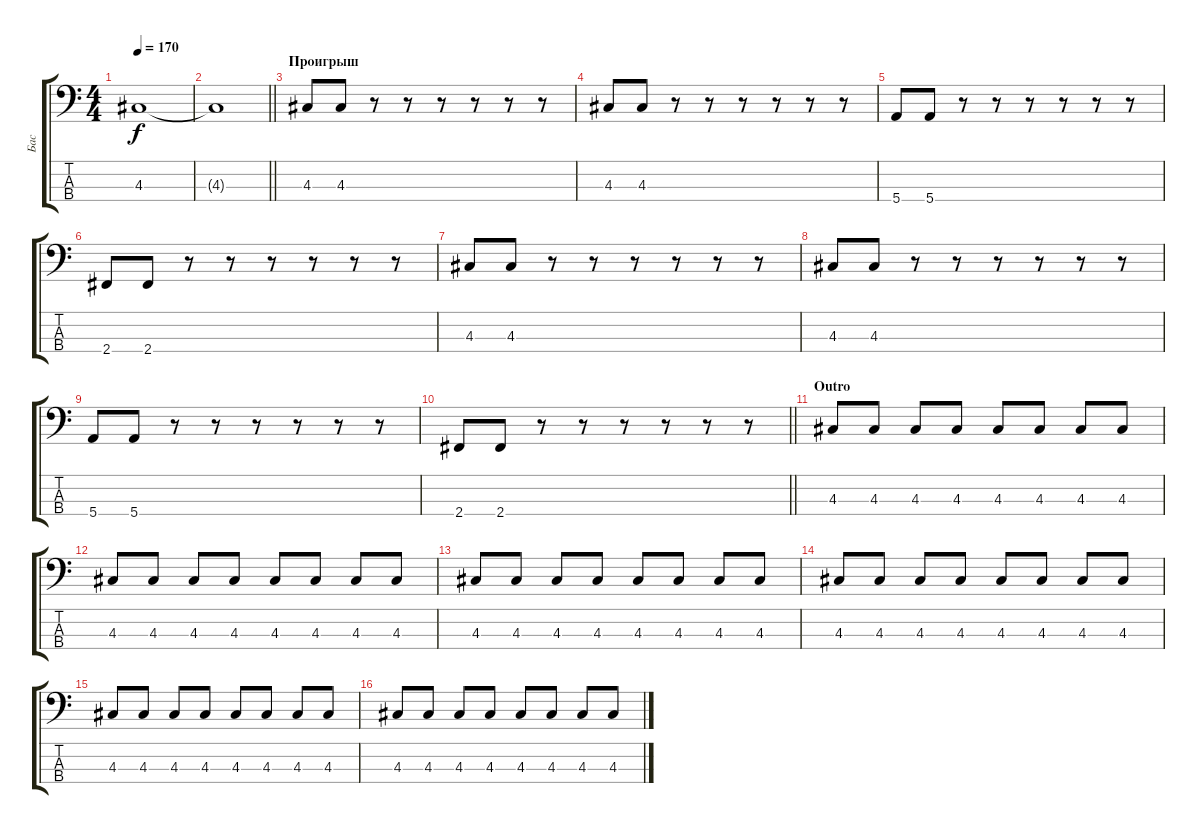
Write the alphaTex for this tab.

\track ("Бас" "Бас") {instrument electricbassfinger}
\staff {score tabs}
\tuning (G2 D2 A1 E1) {hide}
\ts (4 4)
\tempo 170
\clef f4
\ks c
4.3{t}.1{dy f} |
\barLineRight lightlight
4.3{t}.1 |
\section ("" "Проигрыш")
4.3.8 4.3.8 r.8 r.8 r.8 r.8 r.8 r.8 |
4.3.8 4.3.8 r.8 r.8 r.8 r.8 r.8 r.8 |
5.4.8 5.4.8 r.8 r.8 r.8 r.8 r.8 r.8 |
2.4.8 2.4.8 r.8 r.8 r.8 r.8 r.8 r.8 |
4.3.8 4.3.8 r.8 r.8 r.8 r.8 r.8 r.8 |
4.3.8 4.3.8 r.8 r.8 r.8 r.8 r.8 r.8 |
5.4.8 5.4.8 r.8 r.8 r.8 r.8 r.8 r.8 |
\barLineRight lightlight
2.4.8 2.4.8 r.8 r.8 r.8 r.8 r.8 r.8 |
\section ("" "Outro")
4.3.8 4.3.8 4.3.8 4.3.8 4.3.8 4.3.8 4.3.8 4.3.8 |
4.3.8 4.3.8 4.3.8 4.3.8 4.3.8 4.3.8 4.3.8 4.3.8 |
4.3.8 4.3.8 4.3.8 4.3.8 4.3.8 4.3.8 4.3.8 4.3.8 |
4.3.8 4.3.8 4.3.8 4.3.8 4.3.8 4.3.8 4.3.8 4.3.8 |
4.3.8 4.3.8 4.3.8 4.3.8 4.3.8 4.3.8 4.3.8 4.3.8 |
4.3.8 4.3.8 4.3.8 4.3.8 4.3.8 4.3.8 4.3.8 4.3.8
